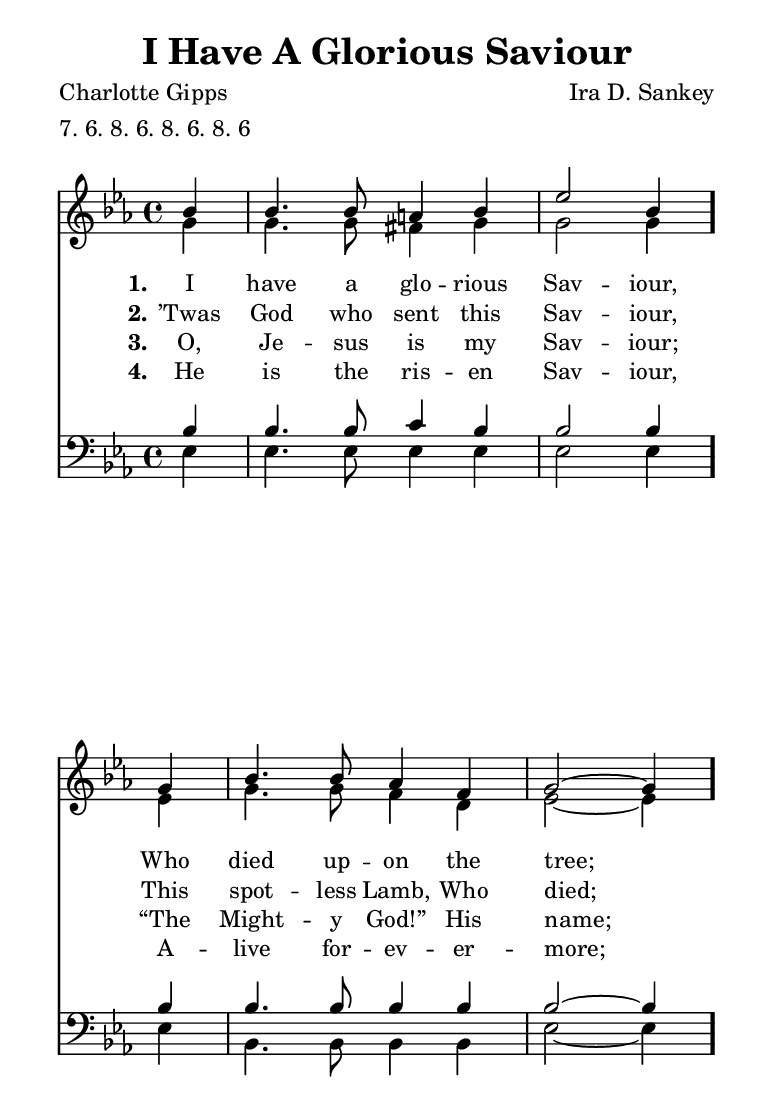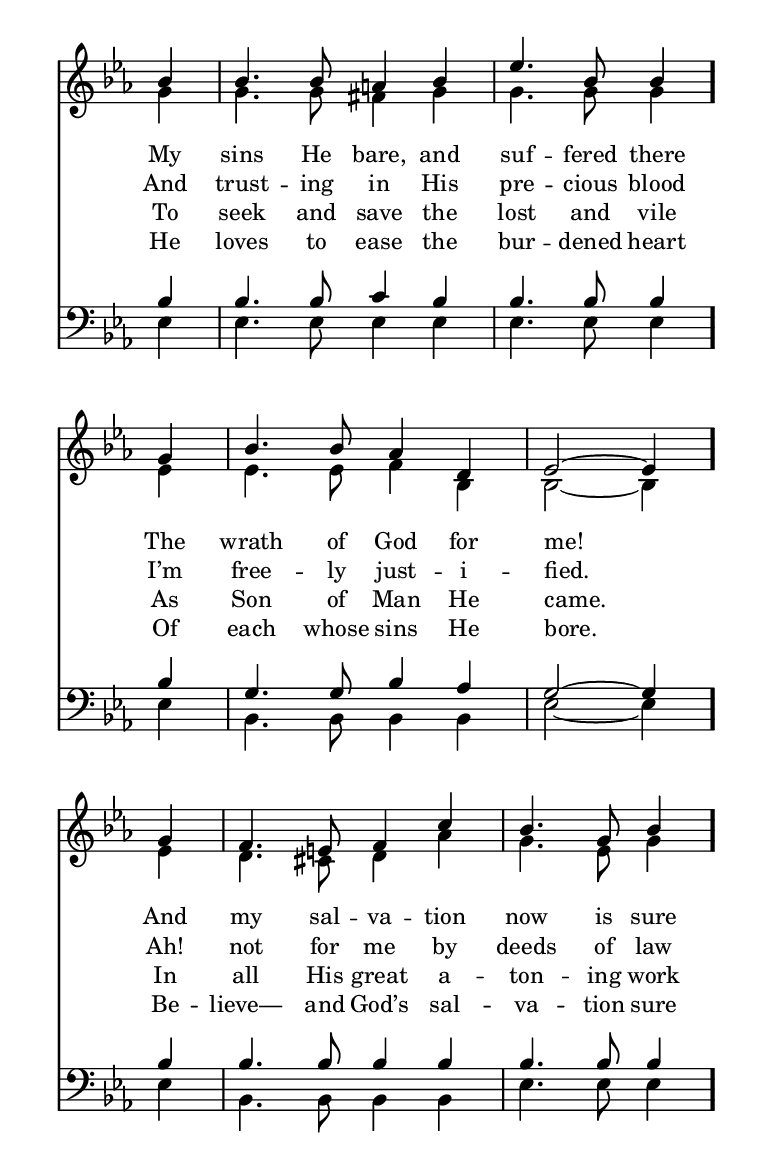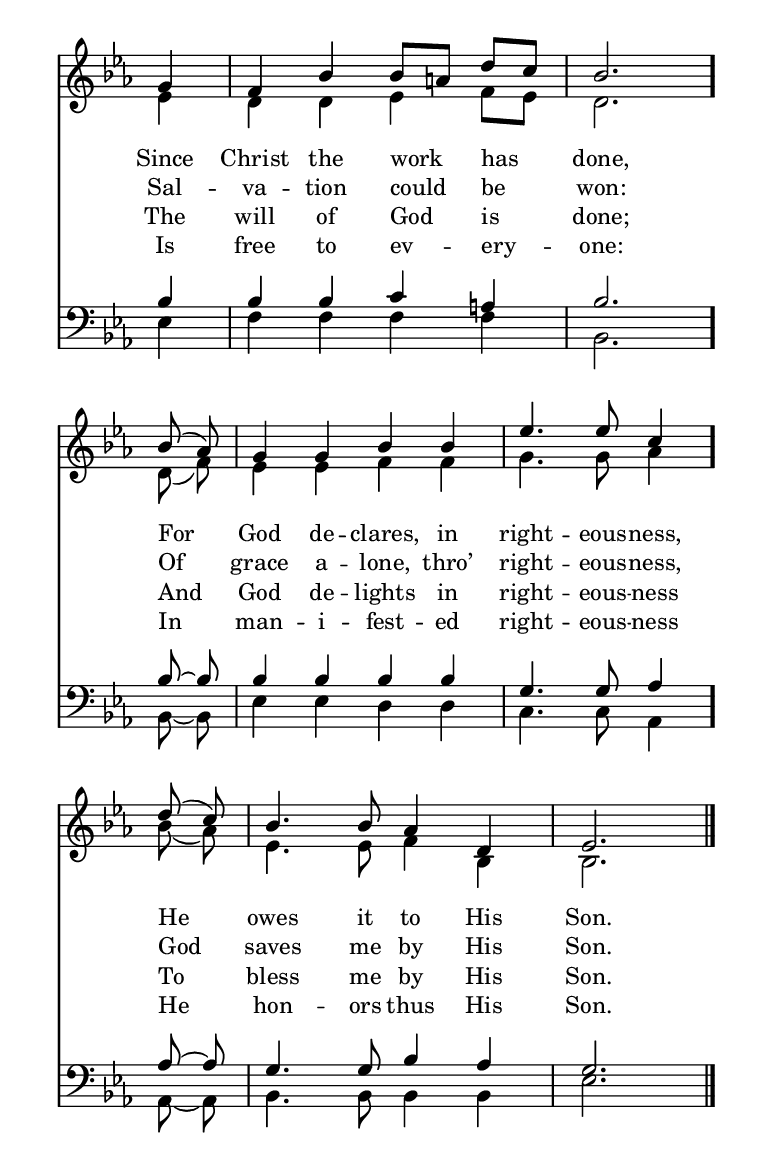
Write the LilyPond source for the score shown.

\include "common/global.ily"
\paper {
  \include "common/paper.ily"
  %ragged-bottom = ##t
  %ragged-last-bottom = ##t
  %systems-per-page = ##f
  %page-count = ##f
}

\header{
  hymnnumber = "95"
  title = "I Have A Glorious Saviour"
  tunename = "Beneath the Cross of Jesus"
  meter = "7. 6. 8. 6. 8. 6. 8. 6"
  poet = "Charlotte Gipps"
  composer = "Ira D. Sankey"
  %copyright = ""
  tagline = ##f
}

% for fermata in MIDI
ta = { \tempo 4=90 }
tb = { \tempo 4=45 }

patternAA = { c4 | c4. c8 c4 c4 | c2 c4 }
patternAB = { c4 | c4. c8 c4 c4 | c4. c8 c4 }
patternAC = { c8 c8 | c4 c4 c4 c4 | c4. c8 c4 }

patternBA = { c4 | c4. c8 c4 c4 | c2 ~ c4 }
patternBB = { c4 | c4 c4 c8[ c8] c8[ c8] | c2. }
patternBC = { c4 | c4 c4 c4      c8[ c8] | c2. }
patternBD = { c4 | c4 c4 c4      c4      | c2. }
patternBE = { c8 c8 | c4. c8 c4 c4 | c2. }

global = {
  \include "common/overrides.ily"
  %\override Staff.TimeSignature.style = #'()
  \time 4/4
  \override Score.MetronomeMark.transparent = ##t % hide all fermata changes too
  \ta
  \key ees \major
  \partial 4
  \autoBeamOff
}

notesSoprano = {
\global
\relative c'' {

  \changePitch \patternAA { bes | bes bes a bes | ees bes }
  \changePitch \patternBA { g | bes bes aes f | g g }
  \changePitch \patternAB { bes | bes bes a bes | ees bes bes }
  \changePitch \patternBA { g | bes bes aes d, | ees ees }

  \changePitch \patternAB { g | f e f c' | bes g bes }
  \changePitch \patternBB { g | f bes bes a d c | bes }
  \changePitch \patternAC { bes( aes) | g g bes bes | ees ees c }
  \changePitch \patternBE { d( c) | bes bes aes d, | ees }

  \bar "|."

}
}

notesAlto = {
\global
\relative e' {

  \changePitch \patternAA { g | g g fis g | g g }
  \changePitch \patternBA { ees | g g f d | ees ees }
  \changePitch \patternAB { g | g g fis g | g g g }
  \changePitch \patternBA { ees | ees ees f bes, | bes bes }

  \changePitch \patternAB { ees | d cis d aes' | g ees g }
  \changePitch \patternBC { ees | d d ees f ees | d }
  \changePitch \patternAC { d( f) | ees ees f f | g g aes }
  \changePitch \patternBE { bes( aes) | ees ees f bes, | bes }

}
}

notesTenor = {
\global
\relative a {

  \changePitch \patternAA { bes | bes bes c bes | bes bes }
  \changePitch \patternBA { bes | bes bes bes bes | bes bes }
  \changePitch \patternAB { bes | bes bes c bes | bes bes bes }
  \changePitch \patternBA { bes | g g bes aes | g g }

  \changePitch \patternAB { bes | bes bes bes bes | bes bes bes }
  \changePitch \patternBD { bes | bes bes c a | bes }
  \changePitch \patternAC { bes ~ bes | bes bes bes bes | g g aes }
  \changePitch \patternBE { aes ~ aes | g g bes aes g }

}
}

notesBass = {
\global
\relative f {

  \changePitch \patternAA { ees | ees ees ees ees | ees ees }
  \changePitch \patternBA { ees | bes bes bes bes | ees ees }
  \changePitch \patternAB { ees | ees ees ees ees | ees ees ees }
  \changePitch \patternBA { ees | bes bes bes bes | ees ees }

  \changePitch \patternAB { ees | bes bes bes bes | ees ees ees }
  \changePitch \patternBD { ees | f f f f | bes, }
  \changePitch \patternAC { bes ~ bes | ees ees d d | c c aes }
  \changePitch \patternBE { aes ~ aes | bes bes bes bes | ees }

}
}

wordsA = \lyricmode {
\set stanza = "1."

I have a glo -- rious Sav -- iour, \bar "."
Who died up -- on the tree; \bar "." \break
My sins He bare, and suf -- fered there \bar "."
The wrath of God for me! \bar "." \break
And my sal -- va -- tion now is sure \bar "."
Since Christ the work has done, \bar "." \break
For God de -- clares, in right -- eous -- ness, \bar "."
He owes it to His Son. \bar "." \break

}

wordsB = \lyricmode {
\set stanza = "2."

’Twas God who sent this Sav -- iour,
This spot -- less Lamb, Who died;
And trust -- ing in His pre -- cious blood
I’m free -- ly just -- i -- fied.
Ah! not for me by deeds of law
Sal -- va -- tion could be won:
Of grace a -- lone, thro’ right -- eous -- ness,
God saves me by His Son.

}

wordsC = \lyricmode {
\set stanza = "3."

O, Je -- sus is my Sav -- iour;
“The Might -- y God!” His name;
To seek and save the lost and vile
As Son of Man He came.
In all His great a -- ton -- ing work
The will of God is done;
And God de -- lights in right -- eous -- ness
To bless me by His Son.

}

wordsD = \lyricmode {
\set stanza = "4."

He is the ris -- en Sav -- iour,
A -- live for -- ev -- er -- more;
He loves to ease the bur -- dened heart
Of each whose sins He bore.
Be -- lieve— and God’s sal -- va -- tion sure
Is free to ev -- ery -- one:
In man -- i -- fest -- ed right -- eous -- ness
He hon -- ors thus His Son.

}

\score {
  \context ChoirStaff <<
    \context Staff = upper <<
      \set ChoirStaff.systemStartDelimiter = #'SystemStartBar
      \context Voice  = sopranos { \voiceOne << \notesSoprano >> }
      \context Voice  = altos { \voiceTwo << \notesAlto >> }
      \context Lyrics = one   \lyricsto sopranos \wordsA
      \context Lyrics = two   \lyricsto sopranos \wordsB
      \context Lyrics = three \lyricsto sopranos \wordsC
      \context Lyrics = four  \lyricsto sopranos \wordsD
    >>
    \context Staff = men <<
      \clef bass
      \context Voice  = tenors { \voiceOne << \notesTenor >> }
      \context Voice  = basses { \voiceTwo << \notesBass >> }
    >>
  >>
  \layout {
    \include "common/layout.ily"
  }
  \midi{
    \include "common/midi.ily"
  }
}

\version "2.18.0"  % necessary for upgrading to future LilyPond versions.

% vi:set et ts=2 sw=2 ai nocindent syntax=lilypond
